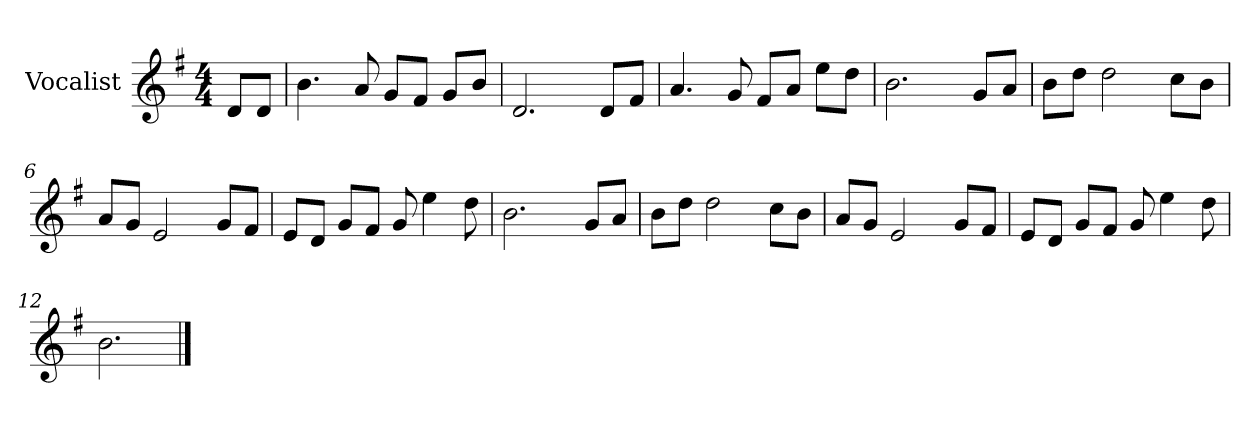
**kern
*part1
*staff1
*I"Vocalist
*k[f#]
*G:
*M4/4
=
8dL
8dJ
=1
4.b
8a
8gL
8f#J
8gL
8bJ
=2
2.d
8dL
8f#J
=3
4.a
8g
8f#L
8aJ
8eeL
8ddJ
=4
2.b
8gL
8aJ
=5
8bL
8ddJ
2dd
8ccL
8bJ
=6
8aL
8gJ
2e
8gL
8f#J
=7
8eL
8dJ
8gL
8f#J
8g
4ee
8dd
=8
2.b
8gL
8aJ
=9
8bL
8ddJ
2dd
8ccL
8bJ
=10
8aL
8gJ
2e
8gL
8f#J
=11
8eL
8dJ
8gL
8f#J
8g
4ee
8dd
=12
2.b
==
*-
